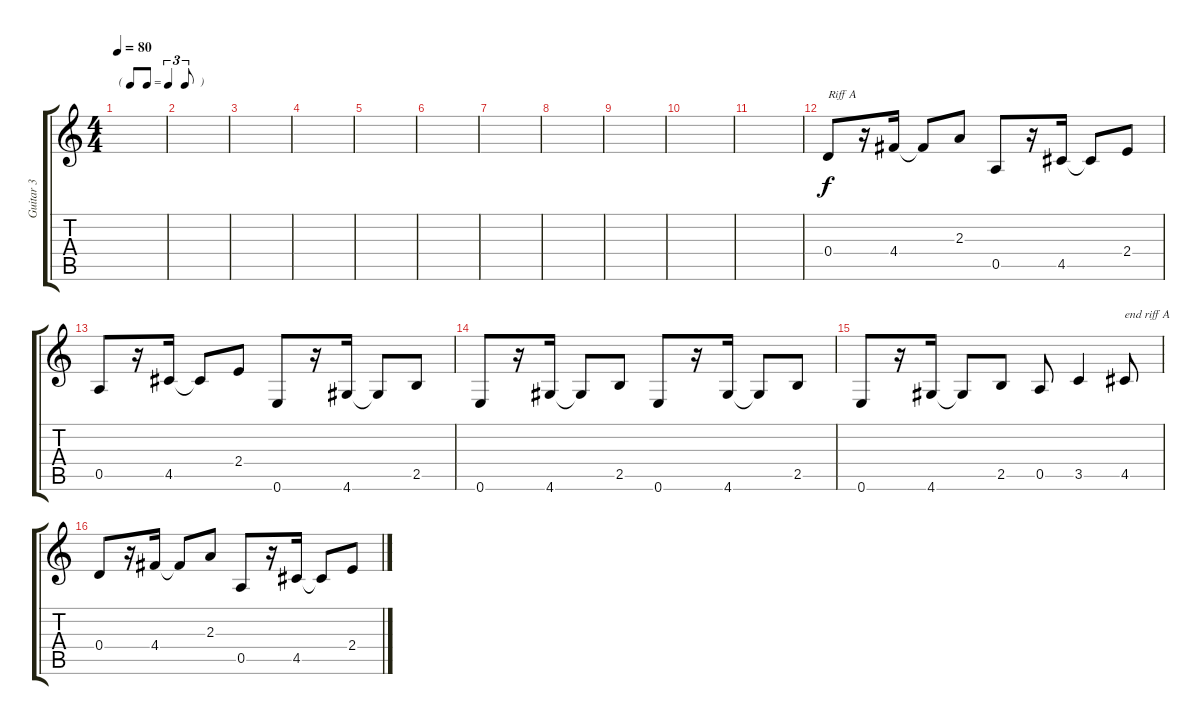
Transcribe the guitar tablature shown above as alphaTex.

\track ("Guitar 3" "Guitar 3") {instrument electricguitarclean}
\staff {score tabs}
\tuning (E4 B3 G3 D3 A2 E2) {hide}
\ts (4 4)
\tf triplet8th
\tempo 80
\clef g2
\ks c
|
|
|
|
|
|
|
|
|
|
|
0.4.8{txt "Riff A"} r.16 4.4.16 4.4{t}.8 2.3.8 0.5.8 r.16 4.5.16 4.5{t}.8 2.4.8 |
0.5.8 r.16 4.5.16 4.5{t}.8 2.4.8 0.6.8 r.16 4.6.16 4.6{t}.8 2.5.8 |
0.6.8 r.16 4.6.16 4.6{t}.8 2.5.8 0.6.8 r.16 4.6.16 4.6{t}.8 2.5.8 |
0.6.8 r.16 4.6.16 4.6{t}.8 2.5.8 0.5.8 3.5.4 4.5.8{txt "end riff A"} |
0.4.8 r.16 4.4.16 4.4{t}.8 2.3.8 0.5.8 r.16 4.5.16 4.5{t}.8 2.4.8
